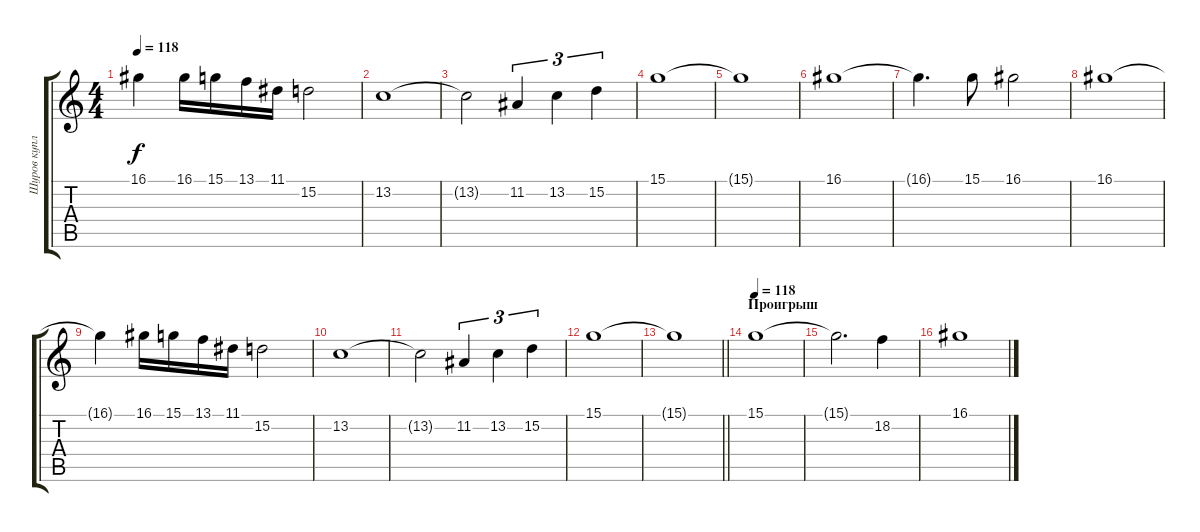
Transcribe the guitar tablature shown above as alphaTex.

\track ("Шуров куплет" "Шуров купл") {instrument accordion}
\staff {score tabs}
\tuning (E4 B3 G3 D3 A2 E2) {hide}
\ts (4 4)
\tempo 118
\clef g2
\ks c
16.1{t}.4{dy f} 16.1.16 15.1.16 13.1.16 11.1.16 15.2.2 |
13.2.1 |
13.2{t}.2 11.2.4{tu (3 2)} 13.2.4{tu (3 2)} 15.2.4{tu (3 2)} |
15.1.1 |
15.1{t}.1 |
16.1.1 |
16.1{t}.4{d} 15.1.8 16.1.2 |
16.1.1 |
16.1{t}.4 16.1.16 15.1.16 13.1.16 11.1.16 15.2.2 |
13.2.1 |
13.2{t}.2 11.2.4{tu (3 2)} 13.2.4{tu (3 2)} 15.2.4{tu (3 2)} |
15.1.1 |
\barLineRight lightlight
15.1{t}.1 |
\section ("" "Проигрыш")
\tempo 118
15.1.1 |
15.1{t}.2{d} 18.2.4 |
16.1.1
